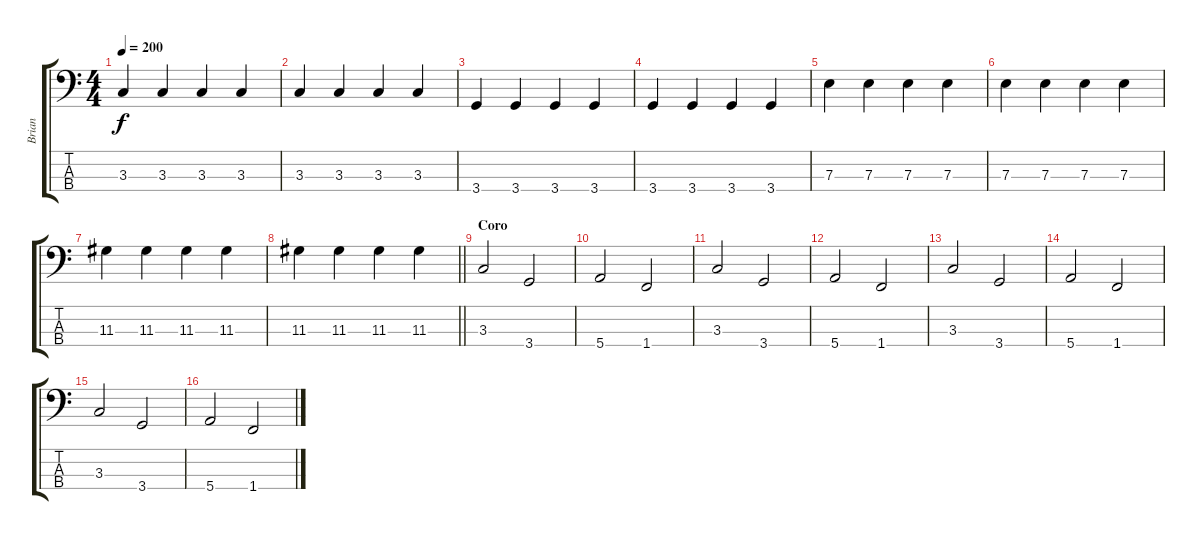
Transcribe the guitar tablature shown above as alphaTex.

\track ("Brian" "Brian") {instrument electricbasspick}
\staff {score tabs}
\tuning (G2 D2 A1 E1) {hide}
\ts (4 4)
\tempo 200
\clef f4
\ks c
3.3.4{dy f} 3.3.4 3.3.4 3.3.4 |
3.3.4 3.3.4 3.3.4 3.3.4 |
3.4.4 3.4.4 3.4.4 3.4.4 |
3.4.4 3.4.4 3.4.4 3.4.4 |
7.3.4 7.3.4 7.3.4 7.3.4 |
7.3.4 7.3.4 7.3.4 7.3.4 |
11.3.4 11.3.4 11.3.4 11.3.4 |
\barLineRight lightlight
11.3.4 11.3.4 11.3.4 11.3.4 |
\section ("" "Coro ")
3.3.2 3.4.2 |
5.4.2 1.4.2 |
3.3.2 3.4.2 |
5.4.2 1.4.2 |
3.3.2 3.4.2 |
5.4.2 1.4.2 |
3.3.2 3.4.2 |
5.4.2 1.4.2
